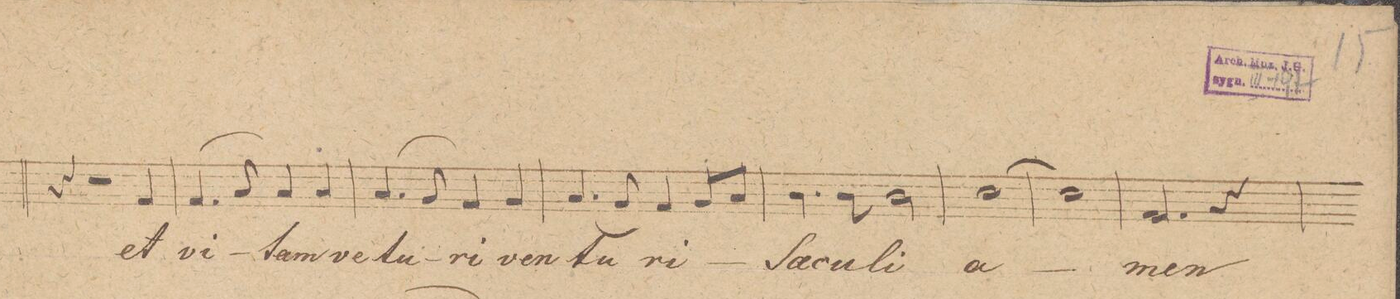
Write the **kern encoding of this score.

**kern	**text	**dynam
*I"Baſso 2do	*	*
*clefF4	*	*
*k[]	*	*
*met(c|)	*	*
*M2/2	*	*
2r	.	.
4r	.	.
4AA/	et	.
=123	=123	=123
(>4.AA/	vi-	.
8C/)	.	.
4C/	-tam	.
4C/	ve-	.
=124	=124	=124
(>4.C/	-lu-	.
8BB/)	.	.
4AA/	-ri	.
4BB/	ven-	.
=125	=125	=125
(4.C/	-tu-	.
8BB/)	.	.
4AA/	-ri	.
8BB/L	.	.
8C/J	.	.
=126	=126	=126
4.D\	Sae-	.
8D\	-cu-	.
2D\	-li	.
=127	=127	=127
[1E	a-	.
=128	=128	=128
1E]	.	.
=129	=129	=129
2.AA/	-men	.
4r	.	.
=130	=130	=130
*-	*-	*-
